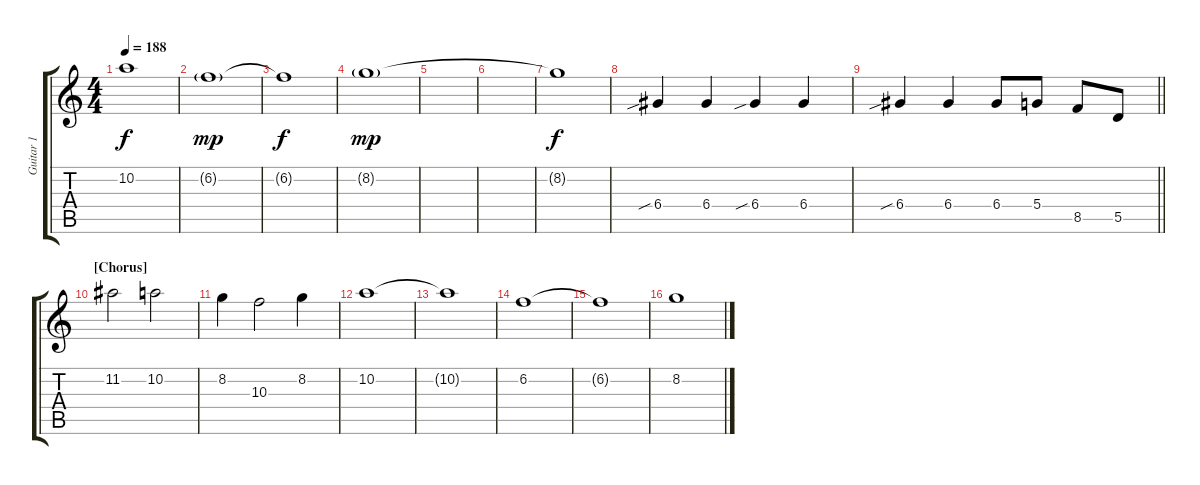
\track ("Guitar 1" "Guitar 1") {instrument distortionguitar}
\staff {score tabs}
\tuning (E4 B3 G3 D3 A2 D2) {hide}
\ts (4 4)
\tempo 188
\clef g2
\ks c
10.2{t}.1{dy f} |
6.2{g}.1{dy mp} |
6.2{t}.1{dy f} |
8.2{g}.1{dy mp} |
|
|
8.2{t}.1{dy f} |
6.4{sib}.4 6.4.4 6.4{sib}.4 6.4.4 |
\barLineRight lightlight
6.4{sib}.4 6.4.4 6.4.8 5.4.8 8.5.8 5.5.8 |
\section ("" "[Chorus]")
11.2.2 10.2.2 |
8.2.4 10.3.2 8.2.4 |
10.2.1 |
10.2{t}.1 |
6.2.1 |
6.2{t}.1 |
8.2.1
